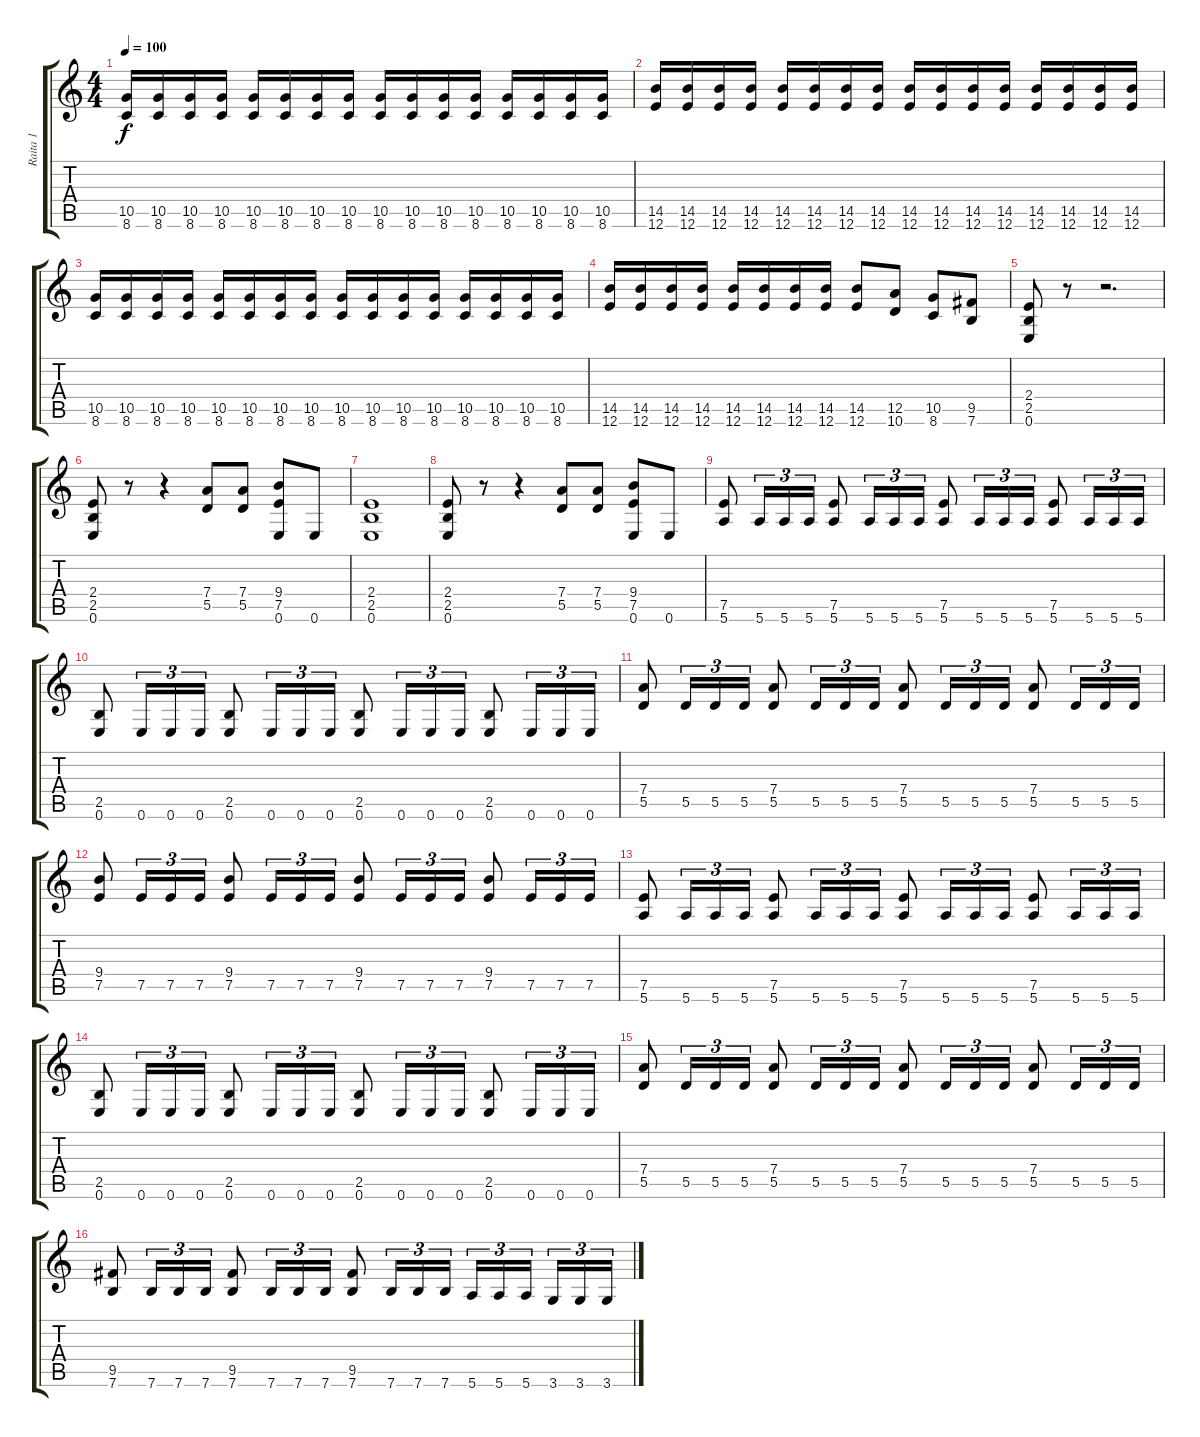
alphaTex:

\track ("Raita 1" "Raita 1") {instrument distortionguitar}
\staff {score tabs}
\tuning (E4 B3 G3 D3 A2 E2) {hide}
\ts (4 4)
\tempo 100
\clef g2
\ks c
(10.5 8.6).16{dy f} (10.5 8.6).16 (10.5 8.6).16 (10.5 8.6).16 (10.5 8.6).16 (10.5 8.6).16 (10.5 8.6).16 (10.5 8.6).16 (10.5 8.6).16 (10.5 8.6).16 (10.5 8.6).16 (10.5 8.6).16 (10.5 8.6).16 (10.5 8.6).16 (10.5 8.6).16 (10.5 8.6).16 |
(14.5 12.6).16 (14.5 12.6).16 (14.5 12.6).16 (14.5 12.6).16 (14.5 12.6).16 (14.5 12.6).16 (14.5 12.6).16 (14.5 12.6).16 (14.5 12.6).16 (14.5 12.6).16 (14.5 12.6).16 (14.5 12.6).16 (14.5 12.6).16 (14.5 12.6).16 (14.5 12.6).16 (14.5 12.6).16 |
(10.5 8.6).16 (10.5 8.6).16 (10.5 8.6).16 (10.5 8.6).16 (10.5 8.6).16 (10.5 8.6).16 (10.5 8.6).16 (10.5 8.6).16 (10.5 8.6).16 (10.5 8.6).16 (10.5 8.6).16 (10.5 8.6).16 (10.5 8.6).16 (10.5 8.6).16 (10.5 8.6).16 (10.5 8.6).16 |
(14.5 12.6).16 (14.5 12.6).16 (14.5 12.6).16 (14.5 12.6).16 (14.5 12.6).16 (14.5 12.6).16 (14.5 12.6).16 (14.5 12.6).16 (14.5 12.6).8 (12.5 10.6).8 (10.5 8.6).8 (9.5 7.6).8 |
(2.4 2.5 0.6).8 r.8 r.2{d} |
(2.4 2.5 0.6).8 r.8 r.4 (7.4 5.5).8 (7.4 5.5).8 (9.4 7.5 0.6).8 0.6.8 |
(2.4 2.5 0.6).1 |
(2.4 2.5 0.6).8 r.8 r.4 (7.4 5.5).8 (7.4 5.5).8 (9.4 7.5 0.6).8 0.6.8 |
(7.5 5.6).8 5.6.16{tu (3 2)} 5.6.16{tu (3 2)} 5.6.16{tu (3 2)} (7.5 5.6).8 5.6.16{tu (3 2)} 5.6.16{tu (3 2)} 5.6.16{tu (3 2)} (7.5 5.6).8 5.6.16{tu (3 2)} 5.6.16{tu (3 2)} 5.6.16{tu (3 2)} (7.5 5.6).8 5.6.16{tu (3 2)} 5.6.16{tu (3 2)} 5.6.16{tu (3 2)} |
(2.5 0.6).8 0.6.16{tu (3 2)} 0.6.16{tu (3 2)} 0.6.16{tu (3 2)} (2.5 0.6).8 0.6.16{tu (3 2)} 0.6.16{tu (3 2)} 0.6.16{tu (3 2)} (2.5 0.6).8 0.6.16{tu (3 2)} 0.6.16{tu (3 2)} 0.6.16{tu (3 2)} (2.5 0.6).8 0.6.16{tu (3 2)} 0.6.16{tu (3 2)} 0.6.16{tu (3 2)} |
(7.4 5.5).8 5.5.16{tu (3 2)} 5.5.16{tu (3 2)} 5.5.16{tu (3 2)} (7.4 5.5).8 5.5.16{tu (3 2)} 5.5.16{tu (3 2)} 5.5.16{tu (3 2)} (7.4 5.5).8 5.5.16{tu (3 2)} 5.5.16{tu (3 2)} 5.5.16{tu (3 2)} (7.4 5.5).8 5.5.16{tu (3 2)} 5.5.16{tu (3 2)} 5.5.16{tu (3 2)} |
(9.4 7.5).8 7.5.16{tu (3 2)} 7.5.16{tu (3 2)} 7.5.16{tu (3 2)} (9.4 7.5).8 7.5.16{tu (3 2)} 7.5.16{tu (3 2)} 7.5.16{tu (3 2)} (9.4 7.5).8 7.5.16{tu (3 2)} 7.5.16{tu (3 2)} 7.5.16{tu (3 2)} (9.4 7.5).8 7.5.16{tu (3 2)} 7.5.16{tu (3 2)} 7.5.16{tu (3 2)} |
(7.5 5.6).8 5.6.16{tu (3 2)} 5.6.16{tu (3 2)} 5.6.16{tu (3 2)} (7.5 5.6).8 5.6.16{tu (3 2)} 5.6.16{tu (3 2)} 5.6.16{tu (3 2)} (7.5 5.6).8 5.6.16{tu (3 2)} 5.6.16{tu (3 2)} 5.6.16{tu (3 2)} (7.5 5.6).8 5.6.16{tu (3 2)} 5.6.16{tu (3 2)} 5.6.16{tu (3 2)} |
(2.5 0.6).8 0.6.16{tu (3 2)} 0.6.16{tu (3 2)} 0.6.16{tu (3 2)} (2.5 0.6).8 0.6.16{tu (3 2)} 0.6.16{tu (3 2)} 0.6.16{tu (3 2)} (2.5 0.6).8 0.6.16{tu (3 2)} 0.6.16{tu (3 2)} 0.6.16{tu (3 2)} (2.5 0.6).8 0.6.16{tu (3 2)} 0.6.16{tu (3 2)} 0.6.16{tu (3 2)} |
(7.4 5.5).8 5.5.16{tu (3 2)} 5.5.16{tu (3 2)} 5.5.16{tu (3 2)} (7.4 5.5).8 5.5.16{tu (3 2)} 5.5.16{tu (3 2)} 5.5.16{tu (3 2)} (7.4 5.5).8 5.5.16{tu (3 2)} 5.5.16{tu (3 2)} 5.5.16{tu (3 2)} (7.4 5.5).8 5.5.16{tu (3 2)} 5.5.16{tu (3 2)} 5.5.16{tu (3 2)} |
(9.5 7.6).8 7.6.16{tu (3 2)} 7.6.16{tu (3 2)} 7.6.16{tu (3 2)} (9.5 7.6).8 7.6.16{tu (3 2)} 7.6.16{tu (3 2)} 7.6.16{tu (3 2)} (9.5 7.6).8 7.6.16{tu (3 2)} 7.6.16{tu (3 2)} 7.6.16{tu (3 2)} 5.6.16{tu (3 2)} 5.6.16{tu (3 2)} 5.6.16{tu (3 2)} 3.6.16{tu (3 2)} 3.6.16{tu (3 2)} 3.6.16{tu (3 2)}
